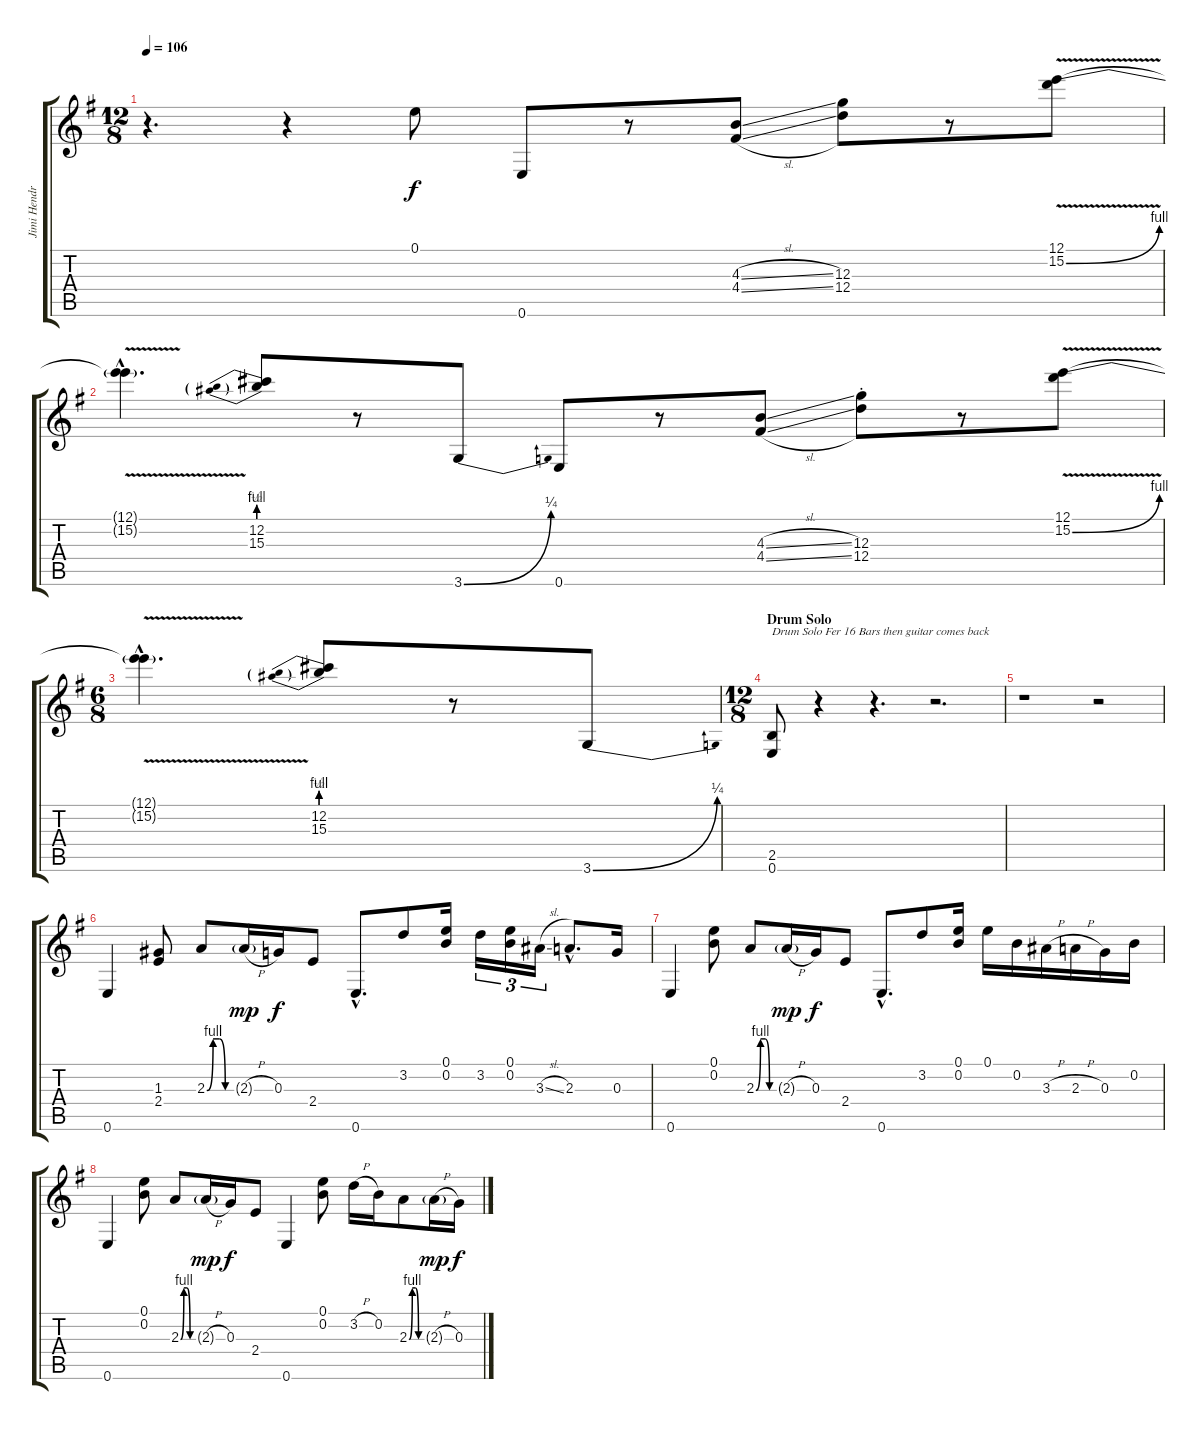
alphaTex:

\track ("Jimi Hendrix" "Jimi Hendr") {instrument distortionguitar}
\staff {score tabs}
\tuning (E4 B3 G3 D3 A2 E2) {hide}
\ts (12 8)
\tempo 106
\clef g2
\ks g
r.4{d dy f} r.4 0.1.8 0.6.8 r.8 (4.3{sl} 4.4{sl}).8 (12.3 12.4).8 r.8 (12.1{v} 15.2{be (bend 0 0 60 4) v}).8 |
(12.1{hac t} 15.2{hac t}).4{d} (12.2{be (prebend 0 4 60 4)} 15.3{be (prebend 0 2 60 2)}).8 r.8 3.6{be (bend 0 0 60 1)}.8 0.6.8 r.8 (4.3{sl} 4.4{sl}).8 (12.3{st} 12.4{st}).8 r.8 (12.1{v} 15.2{be (bend 0 0 60 4) v}).8 |
\ts (6 8)
(12.1{hac t} 15.2{hac t}).4{d} (12.2{be (prebend 0 4 60 4)} 15.3{be (prebend 0 2 60 2)}).8 r.8 3.6{be (bend 0 0 60 1)}.8 |
\ts (12 8)
\section ("" "Drum Solo")
(2.5 0.6).8{txt "Drum Solo Fer 16 Bars then guitar comes back"} r.4 r.4{d} r.2{d} |
r.1 r.2 |
0.6.4 (1.3 2.4).8 2.3{be (custom 0 0 15 4 30 4 45 0 60 0)}.8 2.3{h g}.16{dy mp} 0.3.16{dy f} 2.4.8 0.6{hac}.8{d} 3.2.8 (0.1 0.2).16 3.2.16{tu (3 2)} (0.1 0.2).16{tu (3 2)} 3.3{sl}.16{tu (3 2)} 2.3{hac}.8{d} 0.3.16 |
0.6.4 (0.1 0.2).8 2.3{be (custom 0 0 15 4 30 4 45 0 60 0)}.8 2.3{h g}.16{dy mp} 0.3.16{dy f} 2.4.8 0.6{hac}.8{d} 3.2.8 (0.1 0.2).16 0.1.16 0.2.16 3.3{h}.16 2.3{h}.16 0.3.16 0.2.16 |
0.6.4 (0.1 0.2).8 2.3{be (custom 0 0 15 4 30 4 45 0 60 0)}.8 2.3{h g}.16{dy mp} 0.3.16{dy f} 2.4.8 0.6.4 (0.1 0.2).8 3.2{h}.16 0.2.16 2.3{be (custom 0 0 15 4 30 4 45 0 60 0)}.8 2.3{h g}.16{dy mp} 0.3.16{dy f}
